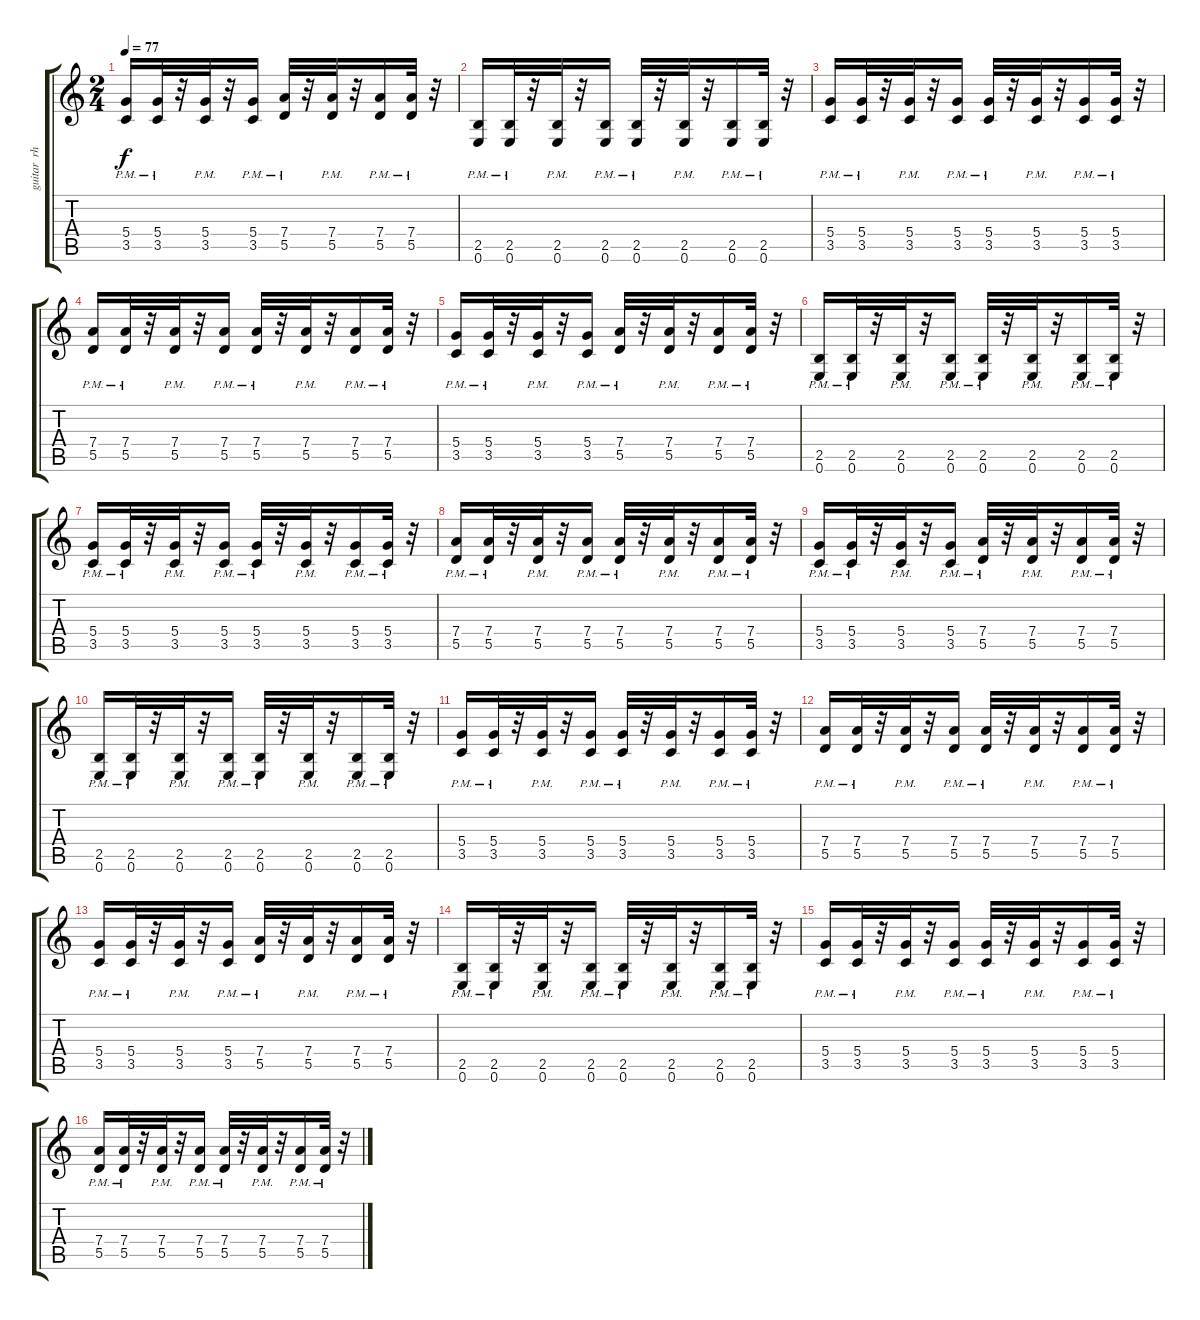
\track ("guitar  rhythm  left" "guitar  rh") {instrument distortionguitar}
\staff {score tabs}
\tuning (E4 B3 G3 D3 A2 E2) {hide}
\ts (2 4)
\tempo 77
\clef g2
\ks c
(5.4 3.5{pm}).16{dy f} (5.4{pm} 3.5{pm}).32 r.32 (5.4{pm} 3.5{pm}).32 r.32 (5.4 3.5{pm}).16 (7.4{pm} 5.5{pm}).32 r.32 (7.4{pm} 5.5{pm}).32 r.32 (7.4 5.5{pm}).16 (7.4{pm} 5.5{pm}).32 r.32 |
(2.5 0.6{pm}).16 (2.5{pm} 0.6{pm}).32 r.32 (2.5{pm} 0.6{pm}).32 r.32 (2.5 0.6{pm}).16 (2.5{pm} 0.6{pm}).32 r.32 (2.5{pm} 0.6{pm}).32 r.32 (2.5 0.6{pm}).16 (2.5{pm} 0.6{pm}).32 r.32 |
(5.4 3.5{pm}).16 (5.4{pm} 3.5{pm}).32 r.32 (5.4{pm} 3.5{pm}).32 r.32 (5.4 3.5{pm}).16 (5.4{pm} 3.5{pm}).32 r.32 (5.4{pm} 3.5{pm}).32 r.32 (5.4 3.5{pm}).16 (5.4{pm} 3.5{pm}).32 r.32 |
(7.4 5.5{pm}).16 (7.4{pm} 5.5{pm}).32 r.32 (7.4{pm} 5.5{pm}).32 r.32 (7.4 5.5{pm}).16 (7.4{pm} 5.5{pm}).32 r.32 (7.4{pm} 5.5{pm}).32 r.32 (7.4 5.5{pm}).16 (7.4{pm} 5.5{pm}).32 r.32 |
(5.4 3.5{pm}).16 (5.4{pm} 3.5{pm}).32 r.32 (5.4{pm} 3.5{pm}).32 r.32 (5.4 3.5{pm}).16 (7.4{pm} 5.5{pm}).32 r.32 (7.4{pm} 5.5{pm}).32 r.32 (7.4 5.5{pm}).16 (7.4{pm} 5.5{pm}).32 r.32 |
(2.5 0.6{pm}).16 (2.5{pm} 0.6{pm}).32 r.32 (2.5{pm} 0.6{pm}).32 r.32 (2.5 0.6{pm}).16 (2.5{pm} 0.6{pm}).32 r.32 (2.5{pm} 0.6{pm}).32 r.32 (2.5 0.6{pm}).16 (2.5{pm} 0.6{pm}).32 r.32 |
(5.4 3.5{pm}).16 (5.4{pm} 3.5{pm}).32 r.32 (5.4{pm} 3.5{pm}).32 r.32 (5.4 3.5{pm}).16 (5.4{pm} 3.5{pm}).32 r.32 (5.4{pm} 3.5{pm}).32 r.32 (5.4 3.5{pm}).16 (5.4{pm} 3.5{pm}).32 r.32 |
(7.4 5.5{pm}).16 (7.4{pm} 5.5{pm}).32 r.32 (7.4{pm} 5.5{pm}).32 r.32 (7.4 5.5{pm}).16 (7.4{pm} 5.5{pm}).32 r.32 (7.4{pm} 5.5{pm}).32 r.32 (7.4 5.5{pm}).16 (7.4{pm} 5.5{pm}).32 r.32 |
(5.4 3.5{pm}).16 (5.4{pm} 3.5{pm}).32 r.32 (5.4{pm} 3.5{pm}).32 r.32 (5.4 3.5{pm}).16 (7.4{pm} 5.5{pm}).32 r.32 (7.4{pm} 5.5{pm}).32 r.32 (7.4 5.5{pm}).16 (7.4{pm} 5.5{pm}).32 r.32 |
(2.5 0.6{pm}).16 (2.5{pm} 0.6{pm}).32 r.32 (2.5{pm} 0.6{pm}).32 r.32 (2.5 0.6{pm}).16 (2.5{pm} 0.6{pm}).32 r.32 (2.5{pm} 0.6{pm}).32 r.32 (2.5 0.6{pm}).16 (2.5{pm} 0.6{pm}).32 r.32 |
(5.4 3.5{pm}).16 (5.4{pm} 3.5{pm}).32 r.32 (5.4{pm} 3.5{pm}).32 r.32 (5.4 3.5{pm}).16 (5.4{pm} 3.5{pm}).32 r.32 (5.4{pm} 3.5{pm}).32 r.32 (5.4 3.5{pm}).16 (5.4{pm} 3.5{pm}).32 r.32 |
(7.4 5.5{pm}).16 (7.4{pm} 5.5{pm}).32 r.32 (7.4{pm} 5.5{pm}).32 r.32 (7.4 5.5{pm}).16 (7.4{pm} 5.5{pm}).32 r.32 (7.4{pm} 5.5{pm}).32 r.32 (7.4 5.5{pm}).16 (7.4{pm} 5.5{pm}).32 r.32 |
(5.4 3.5{pm}).16 (5.4{pm} 3.5{pm}).32 r.32 (5.4{pm} 3.5{pm}).32 r.32 (5.4 3.5{pm}).16 (7.4{pm} 5.5{pm}).32 r.32 (7.4{pm} 5.5{pm}).32 r.32 (7.4 5.5{pm}).16 (7.4{pm} 5.5{pm}).32 r.32 |
(2.5 0.6{pm}).16 (2.5{pm} 0.6{pm}).32 r.32 (2.5{pm} 0.6{pm}).32 r.32 (2.5 0.6{pm}).16 (2.5{pm} 0.6{pm}).32 r.32 (2.5{pm} 0.6{pm}).32 r.32 (2.5 0.6{pm}).16 (2.5{pm} 0.6{pm}).32 r.32 |
(5.4 3.5{pm}).16 (5.4{pm} 3.5{pm}).32 r.32 (5.4{pm} 3.5{pm}).32 r.32 (5.4 3.5{pm}).16 (5.4{pm} 3.5{pm}).32 r.32 (5.4{pm} 3.5{pm}).32 r.32 (5.4 3.5{pm}).16 (5.4{pm} 3.5{pm}).32 r.32 |
(7.4 5.5{pm}).16 (7.4{pm} 5.5{pm}).32 r.32 (7.4{pm} 5.5{pm}).32 r.32 (7.4 5.5{pm}).16 (7.4{pm} 5.5{pm}).32 r.32 (7.4{pm} 5.5{pm}).32 r.32 (7.4 5.5{pm}).16 (7.4{pm} 5.5{pm}).32 r.32
